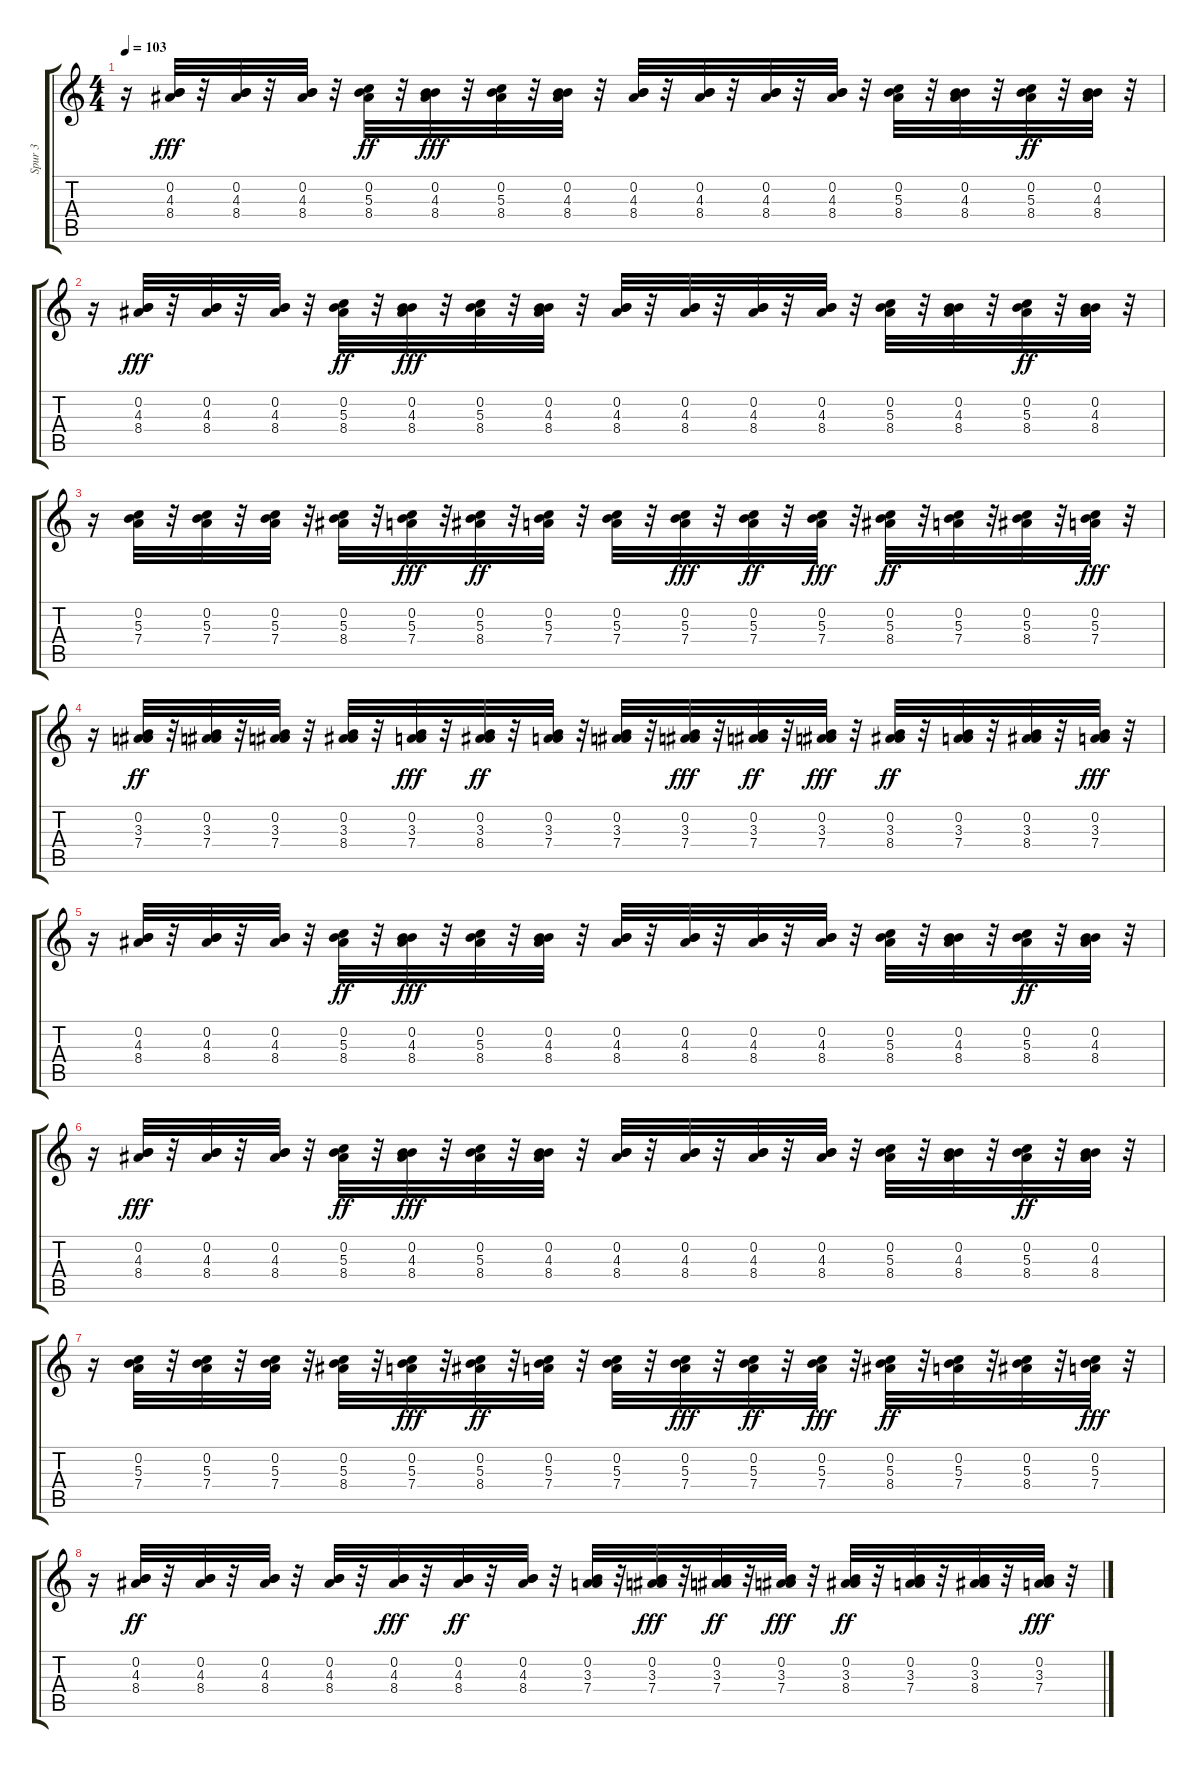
\track ("Spur 3" "Spur 3") {instrument acousticguitarnylon}
\staff {score tabs}
\tuning (E4 B3 G3 D3 A2 E2) {hide}
\ts (4 4)
\tempo 103
\clef g2
\ks c
r.16{dy fff} (0.2 4.3 8.4).32{balance 0} r.32 (0.2 4.3 8.4).32{balance 16} r.32 (0.2 4.3 8.4).32{balance 0} r.32 (0.2 5.3 8.4).32{dy ff balance 16} r.32 (0.2 4.3 8.4).32{dy fff balance 0} r.32 (0.2 5.3 8.4).32{balance 16} r.32 (0.2 4.3 8.4).32{balance 0} r.32 (0.2 4.3 8.4).32{balance 16} r.32 (0.2 4.3 8.4).32{balance 0} r.32 (0.2 4.3 8.4).32{balance 16} r.32 (0.2 4.3 8.4).32{balance 0} r.32 (0.2 5.3 8.4).32{balance 16} r.32 (0.2 4.3 8.4).32{balance 0} r.32 (0.2 5.3 8.4).32{dy ff balance 16} r.32 (0.2 4.3 8.4).32{balance 0} r.32 |
r.16 (0.2 4.3 8.4).32{dy fff balance 0} r.32 (0.2 4.3 8.4).32{balance 16} r.32 (0.2 4.3 8.4).32{balance 0} r.32 (0.2 5.3 8.4).32{dy ff balance 16} r.32 (0.2 4.3 8.4).32{dy fff balance 0} r.32 (0.2 5.3 8.4).32{balance 16} r.32 (0.2 4.3 8.4).32{balance 0} r.32 (0.2 4.3 8.4).32{balance 16} r.32 (0.2 4.3 8.4).32{balance 0} r.32 (0.2 4.3 8.4).32{balance 16} r.32 (0.2 4.3 8.4).32{balance 0} r.32 (0.2 5.3 8.4).32{balance 16} r.32 (0.2 4.3 8.4).32{balance 0} r.32 (0.2 5.3 8.4).32{dy ff balance 16} r.32 (0.2 4.3 8.4).32{balance 0} r.32 |
r.16 (0.2 5.3 7.4).32{balance 0} r.32 (0.2 5.3 7.4).32{balance 16} r.32 (0.2 5.3 7.4).32{balance 0} r.32 (0.2 5.3 8.4).32{balance 16} r.32 (0.2 5.3 7.4).32{dy fff balance 0} r.32 (0.2 5.3 8.4).32{dy ff balance 16} r.32 (0.2 5.3 7.4).32{balance 0} r.32 (0.2 5.3 7.4).32{balance 16} r.32 (0.2 5.3 7.4).32{dy fff balance 0} r.32 (0.2 5.3 7.4).32{dy ff balance 16} r.32 (0.2 5.3 7.4).32{dy fff balance 0} r.32 (0.2 5.3 8.4).32{dy ff balance 16} r.32 (0.2 5.3 7.4).32{balance 0} r.32 (0.2 5.3 8.4).32{balance 16} r.32 (0.2 5.3 7.4).32{dy fff balance 0} r.32 |
r.16 (0.2 3.3 7.4).32{dy ff balance 0} r.32 (0.2 3.3 7.4).32{balance 16} r.32 (0.2 3.3 7.4).32{balance 0} r.32 (0.2 3.3 8.4).32{balance 16} r.32 (0.2 3.3 7.4).32{dy fff balance 0} r.32 (0.2 3.3 8.4).32{dy ff balance 16} r.32 (0.2 3.3 7.4).32{balance 0} r.32 (0.2 3.3 7.4).32{balance 16} r.32 (0.2 3.3 7.4).32{dy fff balance 0} r.32 (0.2 3.3 7.4).32{dy ff balance 16} r.32 (0.2 3.3 7.4).32{dy fff balance 0} r.32 (0.2 3.3 8.4).32{dy ff balance 16} r.32 (0.2 3.3 7.4).32{balance 0} r.32 (0.2 3.3 8.4).32{balance 16} r.32 (0.2 3.3 7.4).32{dy fff balance 0} r.32 |
r.16 (0.2 4.3 8.4).32{balance 0} r.32 (0.2 4.3 8.4).32{balance 16} r.32 (0.2 4.3 8.4).32{balance 0} r.32 (0.2 5.3 8.4).32{dy ff balance 16} r.32 (0.2 4.3 8.4).32{dy fff balance 0} r.32 (0.2 5.3 8.4).32{balance 16} r.32 (0.2 4.3 8.4).32{balance 0} r.32 (0.2 4.3 8.4).32{balance 16} r.32 (0.2 4.3 8.4).32{balance 0} r.32 (0.2 4.3 8.4).32{balance 16} r.32 (0.2 4.3 8.4).32{balance 0} r.32 (0.2 5.3 8.4).32{balance 16} r.32 (0.2 4.3 8.4).32{balance 0} r.32 (0.2 5.3 8.4).32{dy ff balance 16} r.32 (0.2 4.3 8.4).32{balance 0} r.32 |
r.16 (0.2 4.3 8.4).32{dy fff balance 0} r.32 (0.2 4.3 8.4).32{balance 16} r.32 (0.2 4.3 8.4).32{balance 0} r.32 (0.2 5.3 8.4).32{dy ff balance 16} r.32 (0.2 4.3 8.4).32{dy fff balance 0} r.32 (0.2 5.3 8.4).32{balance 16} r.32 (0.2 4.3 8.4).32{balance 0} r.32 (0.2 4.3 8.4).32{balance 16} r.32 (0.2 4.3 8.4).32{balance 0} r.32 (0.2 4.3 8.4).32{balance 16} r.32 (0.2 4.3 8.4).32{balance 0} r.32 (0.2 5.3 8.4).32{balance 16} r.32 (0.2 4.3 8.4).32{balance 0} r.32 (0.2 5.3 8.4).32{dy ff balance 16} r.32 (0.2 4.3 8.4).32{balance 0} r.32 |
r.16 (0.2 5.3 7.4).32{balance 0} r.32 (0.2 5.3 7.4).32{balance 16} r.32 (0.2 5.3 7.4).32{balance 0} r.32 (0.2 5.3 8.4).32{balance 16} r.32 (0.2 5.3 7.4).32{dy fff balance 0} r.32 (0.2 5.3 8.4).32{dy ff balance 16} r.32 (0.2 5.3 7.4).32{balance 0} r.32 (0.2 5.3 7.4).32{balance 16} r.32 (0.2 5.3 7.4).32{dy fff balance 0} r.32 (0.2 5.3 7.4).32{dy ff balance 16} r.32 (0.2 5.3 7.4).32{dy fff balance 0} r.32 (0.2 5.3 8.4).32{dy ff balance 16} r.32 (0.2 5.3 7.4).32{balance 0} r.32 (0.2 5.3 8.4).32{balance 16} r.32 (0.2 5.3 7.4).32{dy fff balance 0} r.32 |
r.16 (0.2 4.3 8.4).32{dy ff balance 0} r.32 (0.2 4.3 8.4).32{balance 16} r.32 (0.2 4.3 8.4).32{balance 0} r.32 (0.2 4.3 8.4).32{balance 16} r.32 (0.2 4.3 8.4).32{dy fff balance 0} r.32 (0.2 4.3 8.4).32{dy ff balance 16} r.32 (0.2 4.3 8.4).32{balance 0} r.32 (0.2 3.3 7.4).32{balance 16} r.32 (0.2 3.3 7.4).32{dy fff balance 0} r.32 (0.2 3.3 7.4).32{dy ff balance 16} r.32 (0.2 3.3 7.4).32{dy fff balance 0} r.32 (0.2 3.3 8.4).32{dy ff balance 16} r.32 (0.2 3.3 7.4).32{balance 0} r.32 (0.2 3.3 8.4).32{balance 16} r.32 (0.2 3.3 7.4).32{dy fff balance 0} r.32
